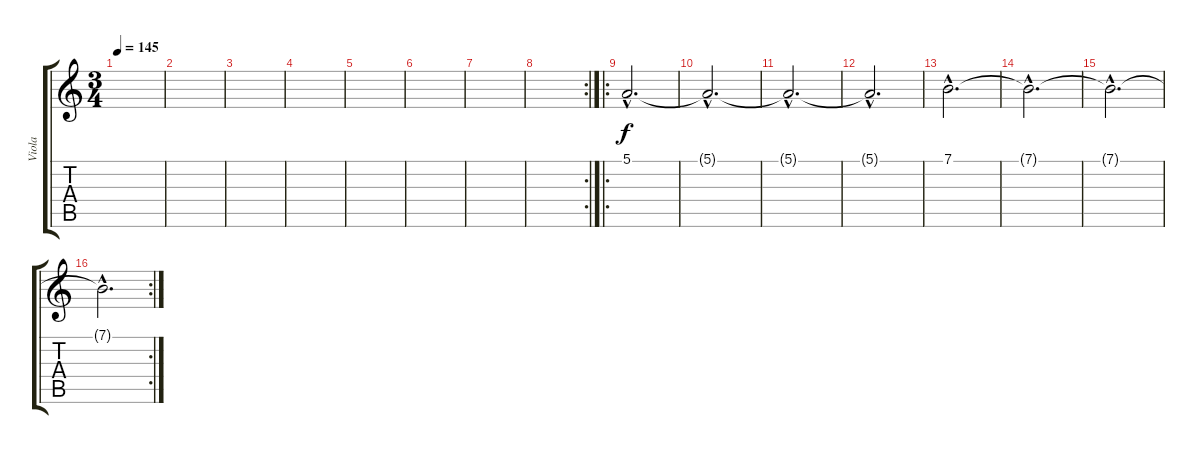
\track ("Viola" "Viola") {instrument viola}
\staff {score tabs}
\tuning (E4 B3 G3 D3 A2 E2) {hide}
\ts (3 4)
\tempo 145
\clef g2
\ks c
|
|
|
|
|
|
|
\rc 2
|
\ro
5.1{hac}.2{d} |
5.1{hac t}.2{d} |
5.1{hac t}.2{d} |
5.1{hac t}.2{d} |
7.1{hac}.2{d} |
7.1{hac t}.2{d} |
7.1{hac t}.2{d} |
\rc 2
7.1{hac t}.2{d}
